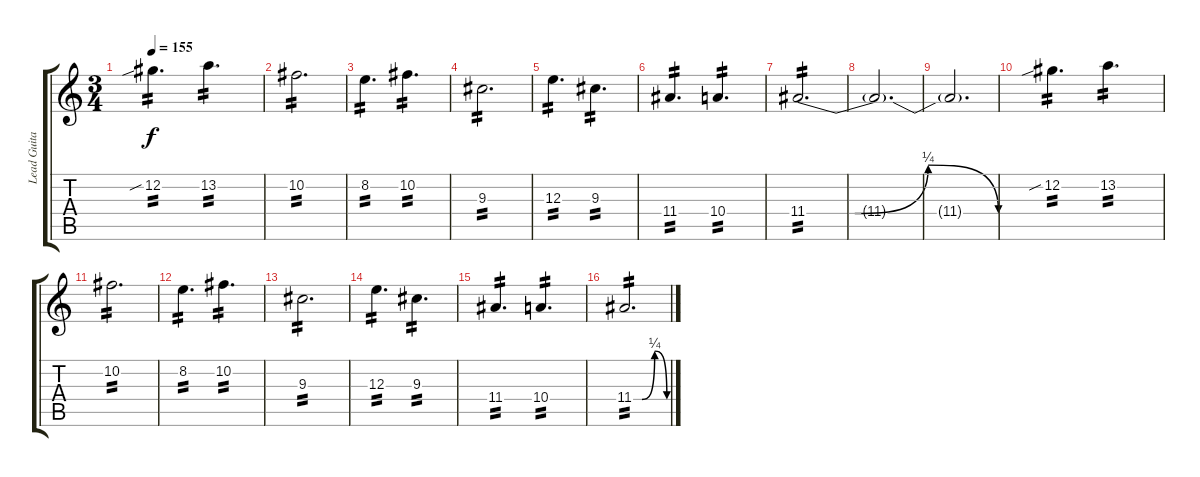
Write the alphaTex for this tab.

\track ("Lead Guitar" "Lead Guita") {instrument distortionguitar}
\staff {score tabs}
\tuning (Db4 Ab3 E3 B2 Gb2 Db2) {hide}
\ts (3 4)
\tempo 155
\clef g2
\ks c
12.2{sib}.4{d tp 2 dy f volume 14} 13.2.4{d tp 2} |
10.2.2{d tp 2} |
8.2.4{d tp 2} 10.2.4{d tp 2} |
9.3.2{d tp 2} |
12.3.4{d tp 2} 9.3.4{d tp 2} |
11.4.4{d tp 2} 10.4.4{d tp 2} |
11.4{be (custom 0 0 15 0 38 1 60 0)}.2{d tp 2} |
11.4{t}.2{d} |
11.4{t}.2{d} |
12.2{sib}.4{d tp 2 volume 14} 13.2.4{d tp 2} |
10.2.2{d tp 2} |
8.2.4{d tp 2} 10.2.4{d tp 2} |
9.3.2{d tp 2} |
12.3.4{d tp 2} 9.3.4{d tp 2} |
11.4.4{d tp 2} 10.4.4{d tp 2} |
11.4{be (custom 0 0 15 0 38 1 60 0)}.2{d tp 2}
